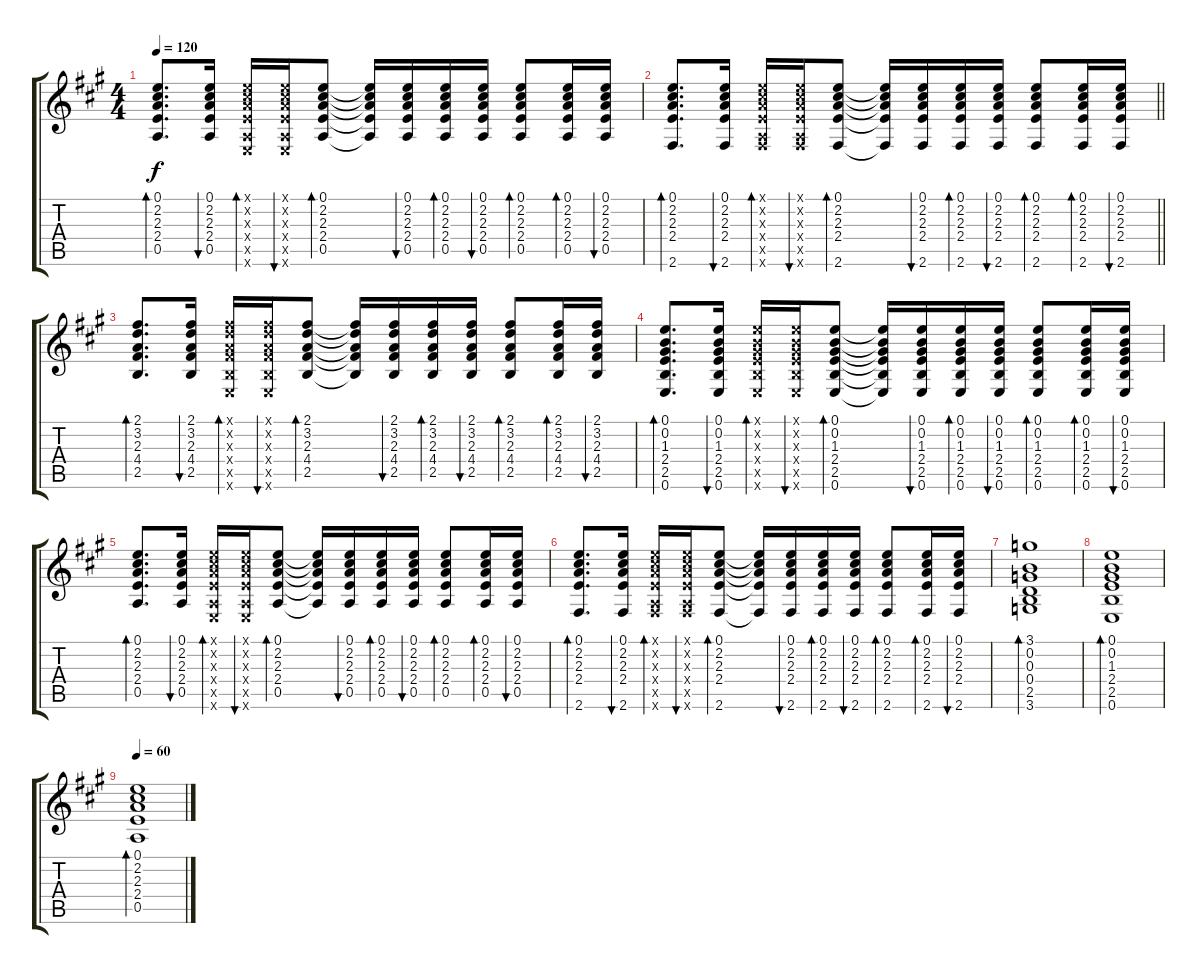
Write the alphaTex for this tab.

\track "" {instrument acousticguitarsteel}
\staff {score tabs}
\tuning (E4 B3 G3 D3 A2 E2) {hide}
\ts (4 4)
\tempo 120
\clef g2
\ks a
(0.1 2.2 2.3 2.4 0.5).8{d bd 30 dy f} (0.1 2.2 2.3 2.4 0.5).16{bu 30} (0.1{x} 2.2{x} 2.3{x} 2.4{x} 0.5{x} 0.6{x}).16{bd 30} (0.1{x} 2.2{x} 2.3{x} 2.4{x} 0.5{x} 0.6{x}).16{bu 30} (0.1 2.2 2.3 2.4 0.5).8{bd 30} (0.1{t} 2.2{t} 2.3{t} 2.4{t} 0.5{t}).16 (0.1 2.2 2.3 2.4 0.5).16{bu 30} (0.1 2.2 2.3 2.4 0.5).16{bd 30} (0.1 2.2 2.3 2.4 0.5).16{bu 30} (0.1 2.2 2.3 2.4 0.5).8{bd 30} (0.1 2.2 2.3 2.4 0.5).16{bd 30} (0.1 2.2 2.3 2.4 0.5).16{bu 30} |
\barLineRight lightlight
(0.1 2.2 2.3 2.4 2.6).8{d bd 30} (0.1 2.2 2.3 2.4 2.6).16{bu 30} (0.1{x} 2.2{x} 2.3{x} 2.4{x} 0.5{x} 2.6{x}).16{bd 30} (0.1{x} 2.2{x} 2.3{x} 2.4{x} 0.5{x} 2.6{x}).16{bu 30} (0.1 2.2 2.3 2.4 2.6).8{bd 30} (0.1{t} 2.2{t} 2.3{t} 2.4{t} 2.6{t}).16 (0.1 2.2 2.3 2.4 2.6).16{bu 30} (0.1 2.2 2.3 2.4 2.6).16{bd 30} (0.1 2.2 2.3 2.4 2.6).16{bu 30} (0.1 2.2 2.3 2.4 2.6).8{bd 30} (0.1 2.2 2.3 2.4 2.6).16{bd 30} (0.1 2.2 2.3 2.4 2.6).16{bu 30} |
(2.1 3.2 2.3 4.4 2.5).8{d bd 30} (2.1 3.2 2.3 4.4 2.5).16{bu 30} (2.1{x} 3.2{x} 2.3{x} 4.4{x} 2.5{x} 0.6{x}).16{bd 30} (2.1{x} 3.2{x} 2.3{x} 4.4{x} 2.5{x} 0.6{x}).16{bu 30} (2.1 3.2 2.3 4.4 2.5).8{bd 30} (2.1{t} 3.2{t} 2.3{t} 4.4{t} 2.5{t}).16 (2.1 3.2 2.3 4.4 2.5).16{bu 30} (2.1 3.2 2.3 4.4 2.5).16{bd 30} (2.1 3.2 2.3 4.4 2.5).16{bu 30} (2.1 3.2 2.3 4.4 2.5).8{bd 30} (2.1 3.2 2.3 4.4 2.5).16{bd 30} (2.1 3.2 2.3 4.4 2.5).16{bu 30} |
(0.1 0.2 1.3 2.4 2.5 0.6).8{d bd 30} (0.1 0.2 1.3 2.4 2.5 0.6).16{bu 30} (0.1{x} 0.2{x} 1.3{x} 2.4{x} 2.5{x} 0.6{x}).16{bd 30} (0.1{x} 0.2{x} 1.3{x} 2.4{x} 2.5{x} 0.6{x}).16{bu 30} (0.1 0.2 1.3 2.4 2.5 0.6).8{bd 30} (0.1{t} 0.2{t} 1.3{t} 2.4{t} 2.5{t} 0.6{t}).16 (0.1 0.2 1.3 2.4 2.5 0.6).16{bu 30} (0.1 0.2 1.3 2.4 2.5 0.6).16{bd 30} (0.1 0.2 1.3 2.4 2.5 0.6).16{bu 30} (0.1 0.2 1.3 2.4 2.5 0.6).8{bd 30} (0.1 0.2 1.3 2.4 2.5 0.6).16{bd 30} (0.1 0.2 1.3 2.4 2.5 0.6).16{bu 30} |
(0.1 2.2 2.3 2.4 0.5).8{d bd 30} (0.1 2.2 2.3 2.4 0.5).16{bu 30} (0.1{x} 2.2{x} 2.3{x} 2.4{x} 0.5{x} 0.6{x}).16{bd 30} (0.1{x} 2.2{x} 2.3{x} 2.4{x} 0.5{x} 0.6{x}).16{bu 30} (0.1 2.2 2.3 2.4 0.5).8{bd 30} (0.1{t} 2.2{t} 2.3{t} 2.4{t} 0.5{t}).16 (0.1 2.2 2.3 2.4 0.5).16{bu 30} (0.1 2.2 2.3 2.4 0.5).16{bd 30} (0.1 2.2 2.3 2.4 0.5).16{bu 30} (0.1 2.2 2.3 2.4 0.5).8{bd 30} (0.1 2.2 2.3 2.4 0.5).16{bd 30} (0.1 2.2 2.3 2.4 0.5).16{bu 30} |
(0.1 2.2 2.3 2.4 2.6).8{d bd 30} (0.1 2.2 2.3 2.4 2.6).16{bu 30} (0.1{x} 2.2{x} 2.3{x} 2.4{x} 0.5{x} 2.6{x}).16{bd 30} (0.1{x} 2.2{x} 2.3{x} 2.4{x} 0.5{x} 2.6{x}).16{bu 30} (0.1 2.2 2.3 2.4 2.6).8{bd 30} (0.1{t} 2.2{t} 2.3{t} 2.4{t} 2.6{t}).16 (0.1 2.2 2.3 2.4 2.6).16{bu 30} (0.1 2.2 2.3 2.4 2.6).16{bd 30} (0.1 2.2 2.3 2.4 2.6).16{bu 30} (0.1 2.2 2.3 2.4 2.6).8{bd 30} (0.1 2.2 2.3 2.4 2.6).16{bd 30} (0.1 2.2 2.3 2.4 2.6).16{bu 30} |
(3.1 0.2 0.3 0.4 2.5 3.6).1{bd 120} |
(0.1 0.2 1.3 2.4 2.5 0.6).1{bd 120} |
\tempo 60
(0.1 2.2 2.3 2.4 0.5).1{bd 120}
